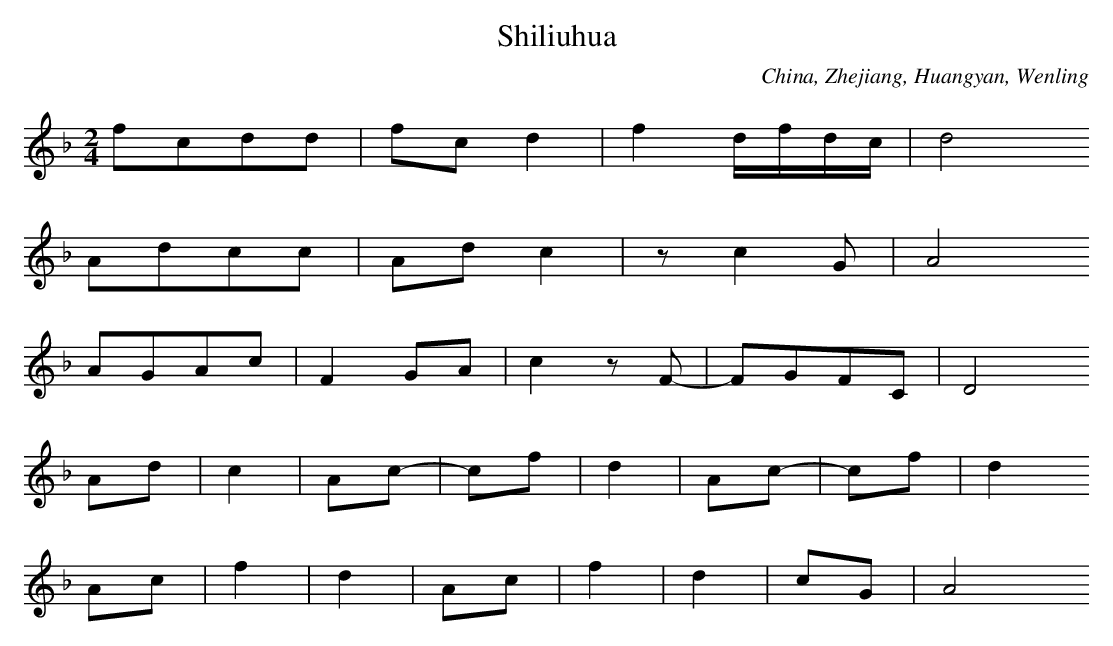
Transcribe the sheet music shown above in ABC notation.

X:1
T: Shiliuhua
O: China, Zhejiang, Huangyan, Wenling
M: 2/4
L: 1/16
K: F
f2c2d2d2 | f2c2d4 | f4dfdc | d8
A2d2c2c2 | A2d2c4 | z2c4G2 | A8
A2G2A2c2 | F4G2A2 | c4z2F2- | F2G2F2C2 | D8
A2d2 | c4 | A2c2- | c2f2 | d4 | A2c2- | c2f2 | d4
A2c2 | f4 | d4 | A2c2 | f4 | d4 | c2G2 | A8
